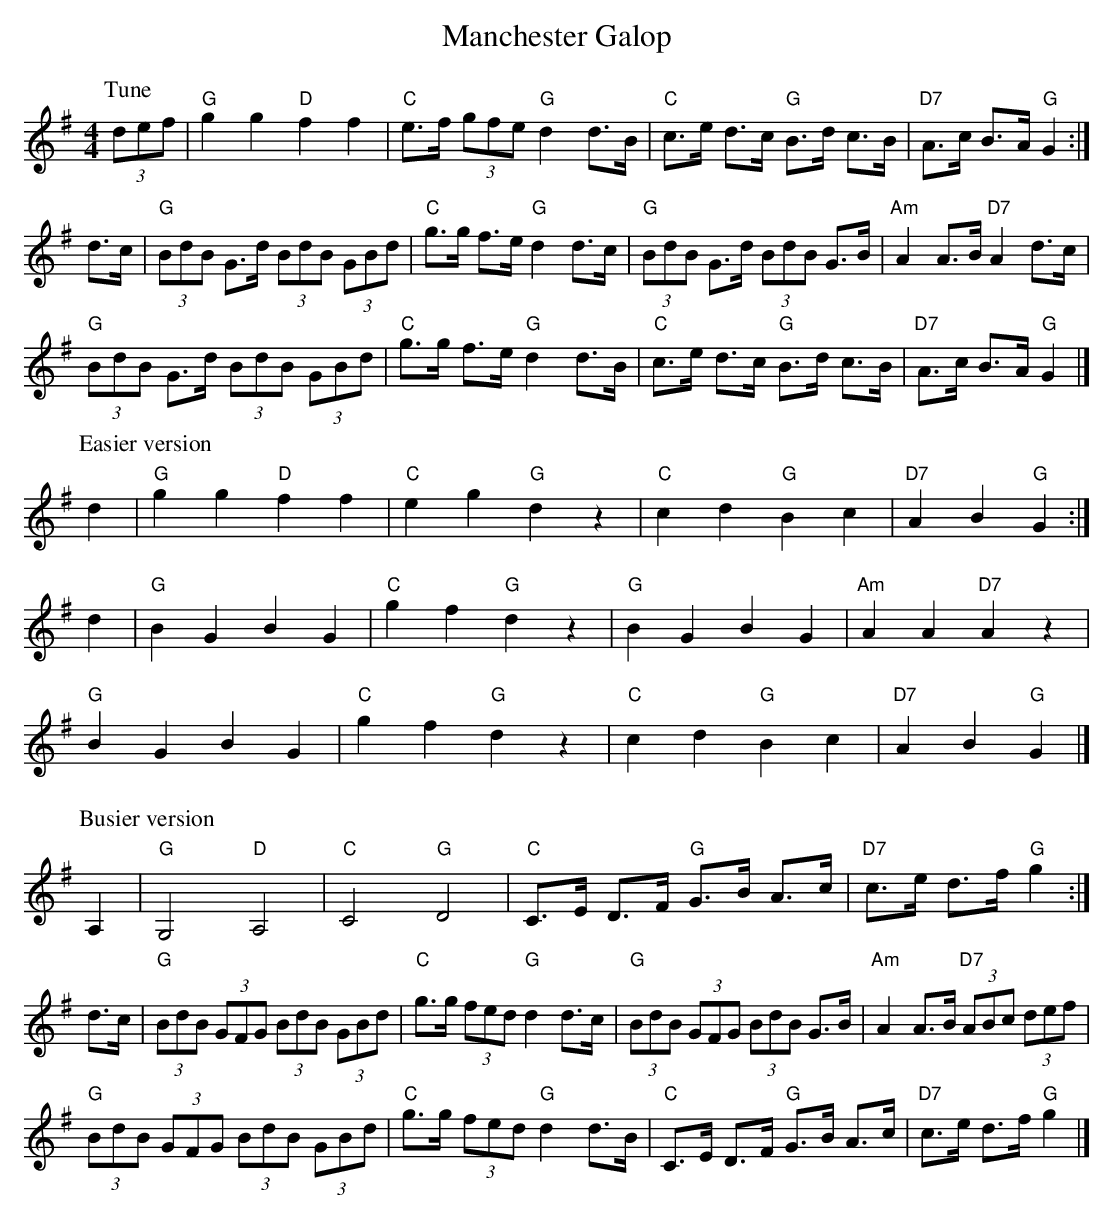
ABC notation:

X:1
T:Manchester Galop
M:4/4
L:1/8
K:G
P:Tune
(3def|"G"g2g2"D"f2f2|"C"e>f (3gfe"G"d2d>B|"C"c>e d>c "G"B>d c>B|"D7"A>c B>A "G"G2:|
d>c|"G"(3BdB G>d (3BdB (3GBd|"C"g>g f>e "G"d2d>c| "G"(3BdB G>d (3BdB G>B|"Am"A2A>B"D7"A2d>c|
"G"(3BdB G>d (3BdB (3GBd|"C"g>g f>e "G"d2d>B|"C"c>e d>c "G"B>d c>B|"D7"A>c B>A"G"G2|]
P:Easier version
d2|"G"g2g2"D"f2f2|"C"e2g2"G"d2z2|"C"c2 d2 "G"B2 c2|"D7"A2 B2 "G"G2:|
d2|"G"B2 G2 B2 G2|"C"g2f2 "G"d2z2|"G"B2 G2 B2 G2|"Am"A2A2"D7"A2z2|
"G"B2 G2 B2 G2|"C"g2f2 "G"d2z2|"C"c2 d2 "G"B2 c2|"D7"A2 B2 "G"G2|]
P:Busier version
A,2|"G"G,4"D"A,4|"C"C4"G"D4|"C"C>E D>F "G"G>B A>c|"D7"c>e d>f "G"g2:|
d>c|"G"(3BdB (3GFG (3BdB (3GBd|"C"g>g (3fed "G"d2d>c| "G"(3BdB (3GFG (3BdB G>B|"Am"A2A>B "D7"(3ABc (3def|
"G"(3BdB (3GFG (3BdB (3GBd|"C"g>g (3fed "G"d2d>B|"C"C>E D>F "G"G>B A>c|"D7"c>e d>f "G"g2|]
